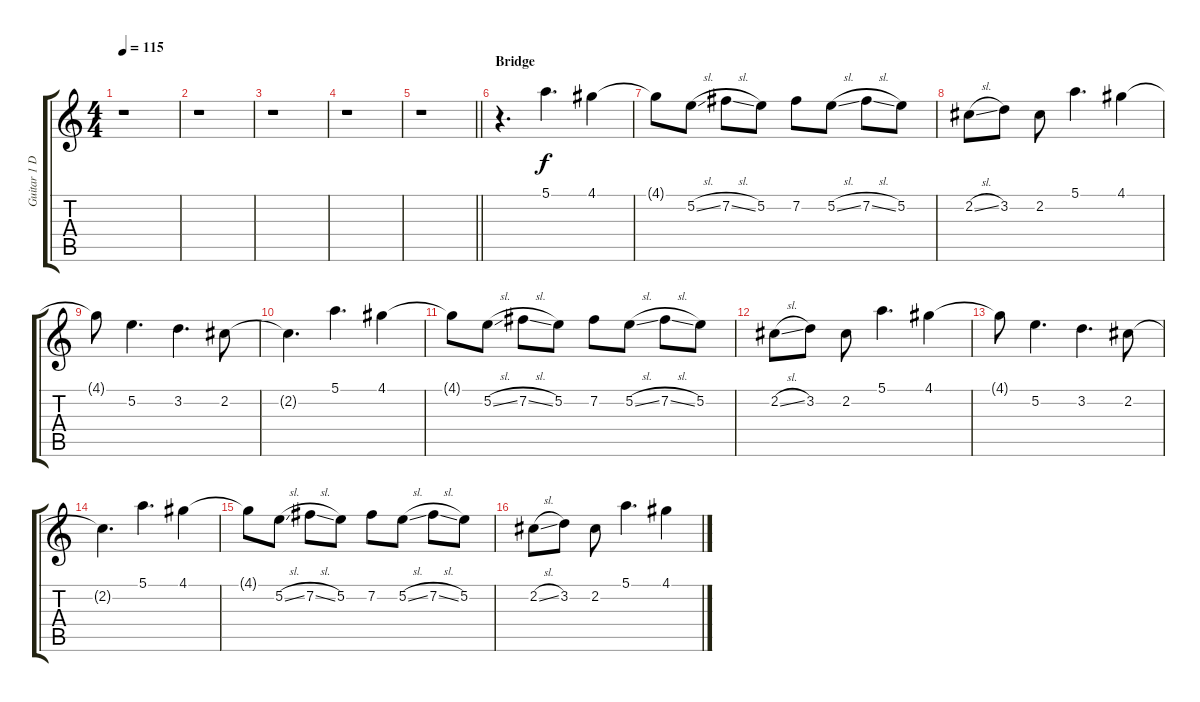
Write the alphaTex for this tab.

\track ("Guitar 1 Delay" "Guitar 1 D") {instrument acousticguitarnylon}
\staff {score tabs}
\tuning (E4 B3 G3 D3 A2 E2) {hide}
\ts (4 4)
\tempo 115
\clef g2
\ks c
r.1{dy f} |
r.1 |
r.1 |
r.1 |
\barLineRight lightlight
r.1 |
\section ("" "Bridge")
r.4{d} 5.1.4{d} 4.1.4 |
4.1{t}.8 5.2{sl}.8 7.2{sl}.8 5.2.8 7.2.8 5.2{sl}.8 7.2{sl}.8 5.2.8 |
2.2{sl}.8 3.2.8 2.2.8 5.1.4{d} 4.1.4 |
4.1{t}.8 5.2.4{d} 3.2.4{d} 2.2.8 |
2.2{t}.4{d} 5.1.4{d} 4.1.4 |
4.1{t}.8 5.2{sl}.8 7.2{sl}.8 5.2.8 7.2.8 5.2{sl}.8 7.2{sl}.8 5.2.8 |
2.2{sl}.8 3.2.8 2.2.8 5.1.4{d} 4.1.4 |
4.1{t}.8 5.2.4{d} 3.2.4{d} 2.2.8 |
2.2{t}.4{d} 5.1.4{d} 4.1.4 |
4.1{t}.8 5.2{sl}.8 7.2{sl}.8 5.2.8 7.2.8 5.2{sl}.8 7.2{sl}.8 5.2.8 |
2.2{sl}.8 3.2.8 2.2.8 5.1.4{d} 4.1.4
